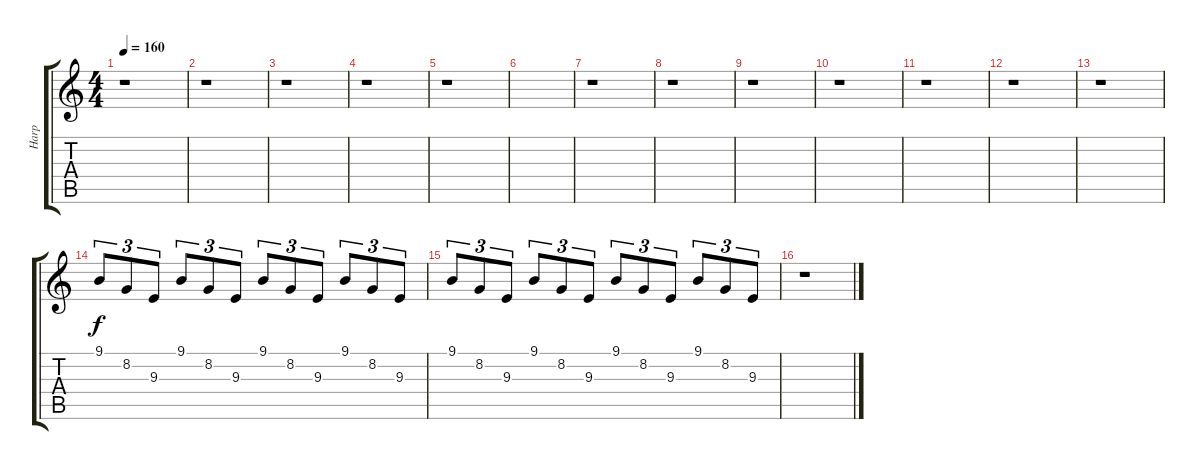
\track ("Harp" "Harp") {instrument orchestralharp}
\staff {score tabs}
\tuning (D4 B3 G3 D3 A2 D2) {hide}
\ts (4 4)
\tempo 160
\clef g2
\ks c
r.1{dy f} |
r.1 |
r.1 |
r.1 |
r.1 |
|
r.1 |
r.1 |
r.1 |
r.1 |
r.1 |
r.1 |
r.1 |
9.1.8{tu (3 2)} 8.2.8{tu (3 2)} 9.3.8{tu (3 2)} 9.1.8{tu (3 2)} 8.2.8{tu (3 2)} 9.3.8{tu (3 2)} 9.1.8{tu (3 2)} 8.2.8{tu (3 2)} 9.3.8{tu (3 2)} 9.1.8{tu (3 2)} 8.2.8{tu (3 2)} 9.3.8{tu (3 2)} |
9.1.8{tu (3 2)} 8.2.8{tu (3 2)} 9.3.8{tu (3 2)} 9.1.8{tu (3 2)} 8.2.8{tu (3 2)} 9.3.8{tu (3 2)} 9.1.8{tu (3 2)} 8.2.8{tu (3 2)} 9.3.8{tu (3 2)} 9.1.8{tu (3 2)} 8.2.8{tu (3 2)} 9.3.8{tu (3 2)} |
r.1
